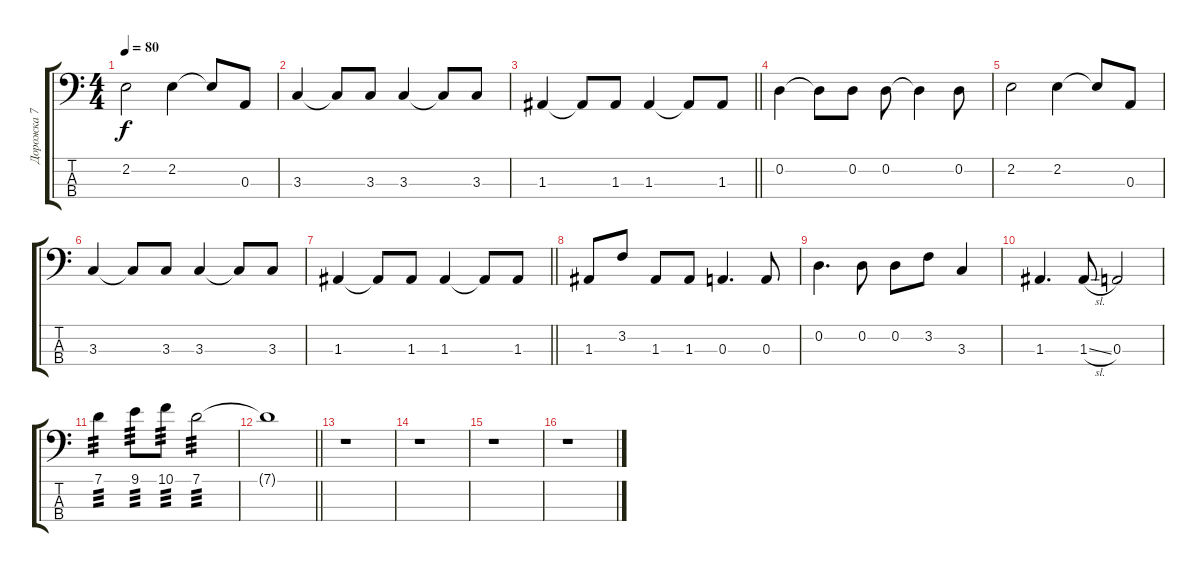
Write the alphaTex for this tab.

\track ("Дорожка 7" "Дорожка 7") {instrument electricbassfinger}
\staff {score tabs}
\tuning (G2 D2 A1 E1) {hide}
\ts (4 4)
\tempo 80
\clef f4
\ks c
2.2.2{dy f} 2.2.4 2.2{t}.8 0.3.8 |
3.3.4 3.3{t}.8 3.3.8 3.3.4 3.3{t}.8 3.3.8 |
\barLineRight lightlight
1.3.4 1.3{t}.8 1.3.8 1.3.4 1.3{t}.8 1.3.8 |
0.2.4 0.2{t}.8 0.2.8 0.2.8 0.2{t}.4 0.2.8 |
2.2.2 2.2.4 2.2{t}.8 0.3.8 |
3.3.4 3.3{t}.8 3.3.8 3.3.4 3.3{t}.8 3.3.8 |
\barLineRight lightlight
1.3.4 1.3{t}.8 1.3.8 1.3.4 1.3{t}.8 1.3.8 |
1.3.8 3.2.8 1.3.8 1.3.8 0.3.4{d} 0.3.8 |
0.2.4{d} 0.2.8 0.2.8 3.2.8 3.3.4 |
1.3.4{d} 1.3{sl}.8 0.3.2 |
7.1.4{tp 3} 9.1.8{tp 3} 10.1.8{tp 3} 7.1.2{tp 3} |
\barLineRight lightlight
7.1{t}.1 |
r.1 |
r.1 |
r.1 |
r.1
